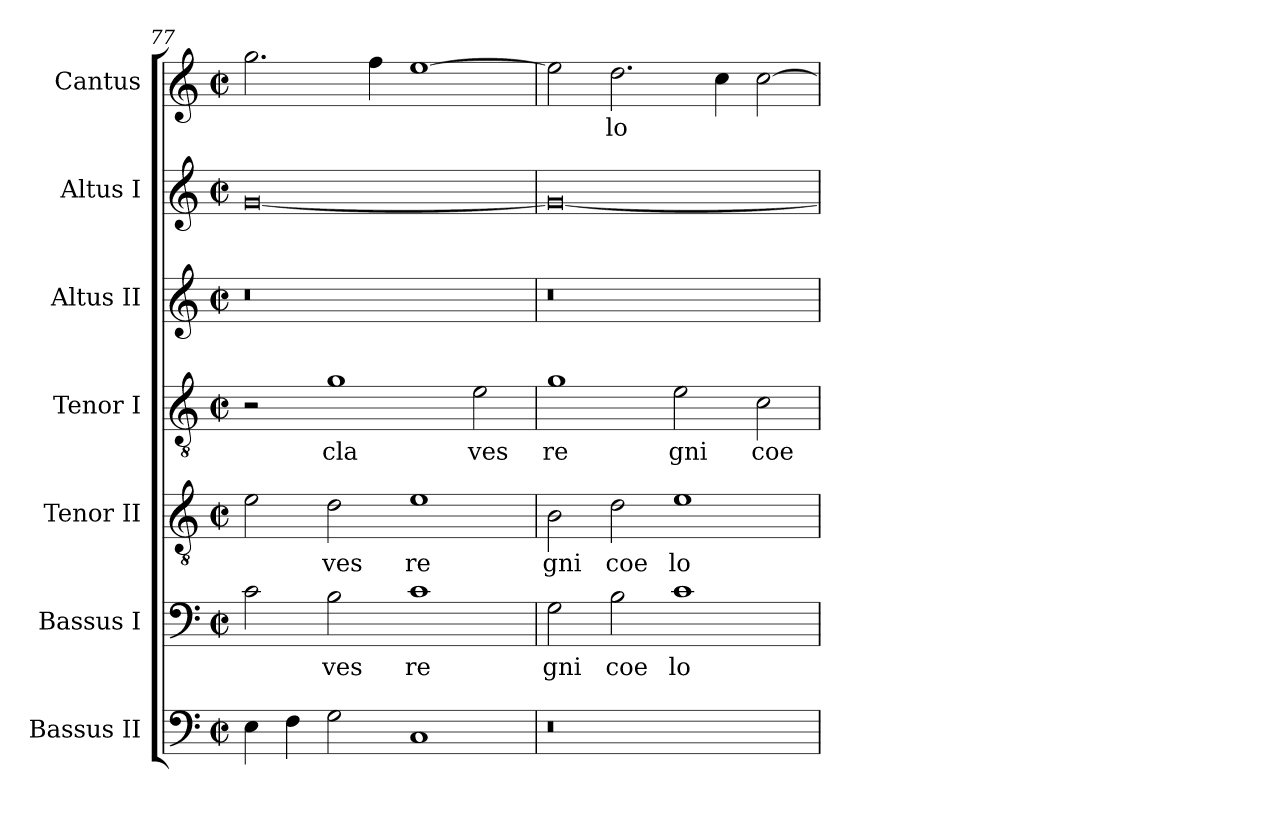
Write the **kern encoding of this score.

**kern	**kern	**text	**kern	**text	**kern	**text	**kern	**kern	**kern	**text
*part7	*part6	*part6	*part5	*part5	*part4	*part4	*part3	*part2	*part1	*part1
*staff7	*staff6	*staff6	*staff5	*staff5	*staff4	*staff4	*staff3	*staff2	*staff1	*staff1
*I"Bassus II	*I"Bassus I	*	*I"Tenor II	*	*I"Tenor I	*	*I"Altus II	*I"Altus I	*I"Cantus	*
*clefF4	*clefF4	*	*clefGv2	*	*clefGv2	*	*clefG2	*clefG2	*clefG2	*
*M2/2	*M2/2	*	*M2/2	*	*M2/2	*	*M2/2	*M2/2	*M2/2	*
*met(c|)	*met(c|)	*	*met(c|)	*	*met(c|)	*	*met(c|)	*met(c|)	*met(c|)	*
=77	=77	=77	=77	=77	=77	=77	=77	=77	=77	=77
4E\	2c\	.	2e\	.	2r	.	0r	[<0g	2.gg\	.
4F\	.	.	.	.	.	.	.	.	.	.
!	!	!LO:LY:b:cj	!	!LO:LY:b:cj	!	!LO:LY:b:cj	!	!	!	!
2G\	2B\	ves	2d\	ves	1g	cla	.	.	.	.
.	.	.	.	.	.	.	.	.	4ff\	.
!	!	!LO:LY:b:cj	!	!LO:LY:b:cj	!	!	!	!	!	!
1C	1c	re	1e	re	.	.	.	.	[>1ee	.
!	!	!	!	!	!	!LO:LY:b:cj	!	!	!	!
.	.	.	.	.	2e\	ves	.	.	.	.
=78	=78	=78	=78	=78	=78	=78	=78	=78	=78	=78
!	!	!LO:LY:b:cj	!	!LO:LY:b:cj	!	!LO:LY:b:cj	!	!	!	!
0r	2G\	gni	2B\	gni	1g	re	0r	0g_>	2ee\]	.
!	!	!LO:LY:b:cj	!	!LO:LY:b:cj	!	!	!	!	!	!LO:LY:b:cj
.	2B\	coe	2d\	coe	.	.	.	.	2.dd\	lo
!	!	!LO:LY:b:cj	!	!LO:LY:b:cj	!	!LO:LY:b:cj	!	!	!	!
.	1c	lo	1e	lo	2e\	gni	.	.	.	.
.	.	.	.	.	.	.	.	.	4cc\	.
!	!	!	!	!	!	!LO:LY:b:cj	!	!	!	!
.	.	.	.	.	2c\	coe	.	.	[<2cc\	.
=	=	=	=	=	=	=	=	=	=	=
*-	*-	*-	*-	*-	*-	*-	*-	*-	*-	*-
